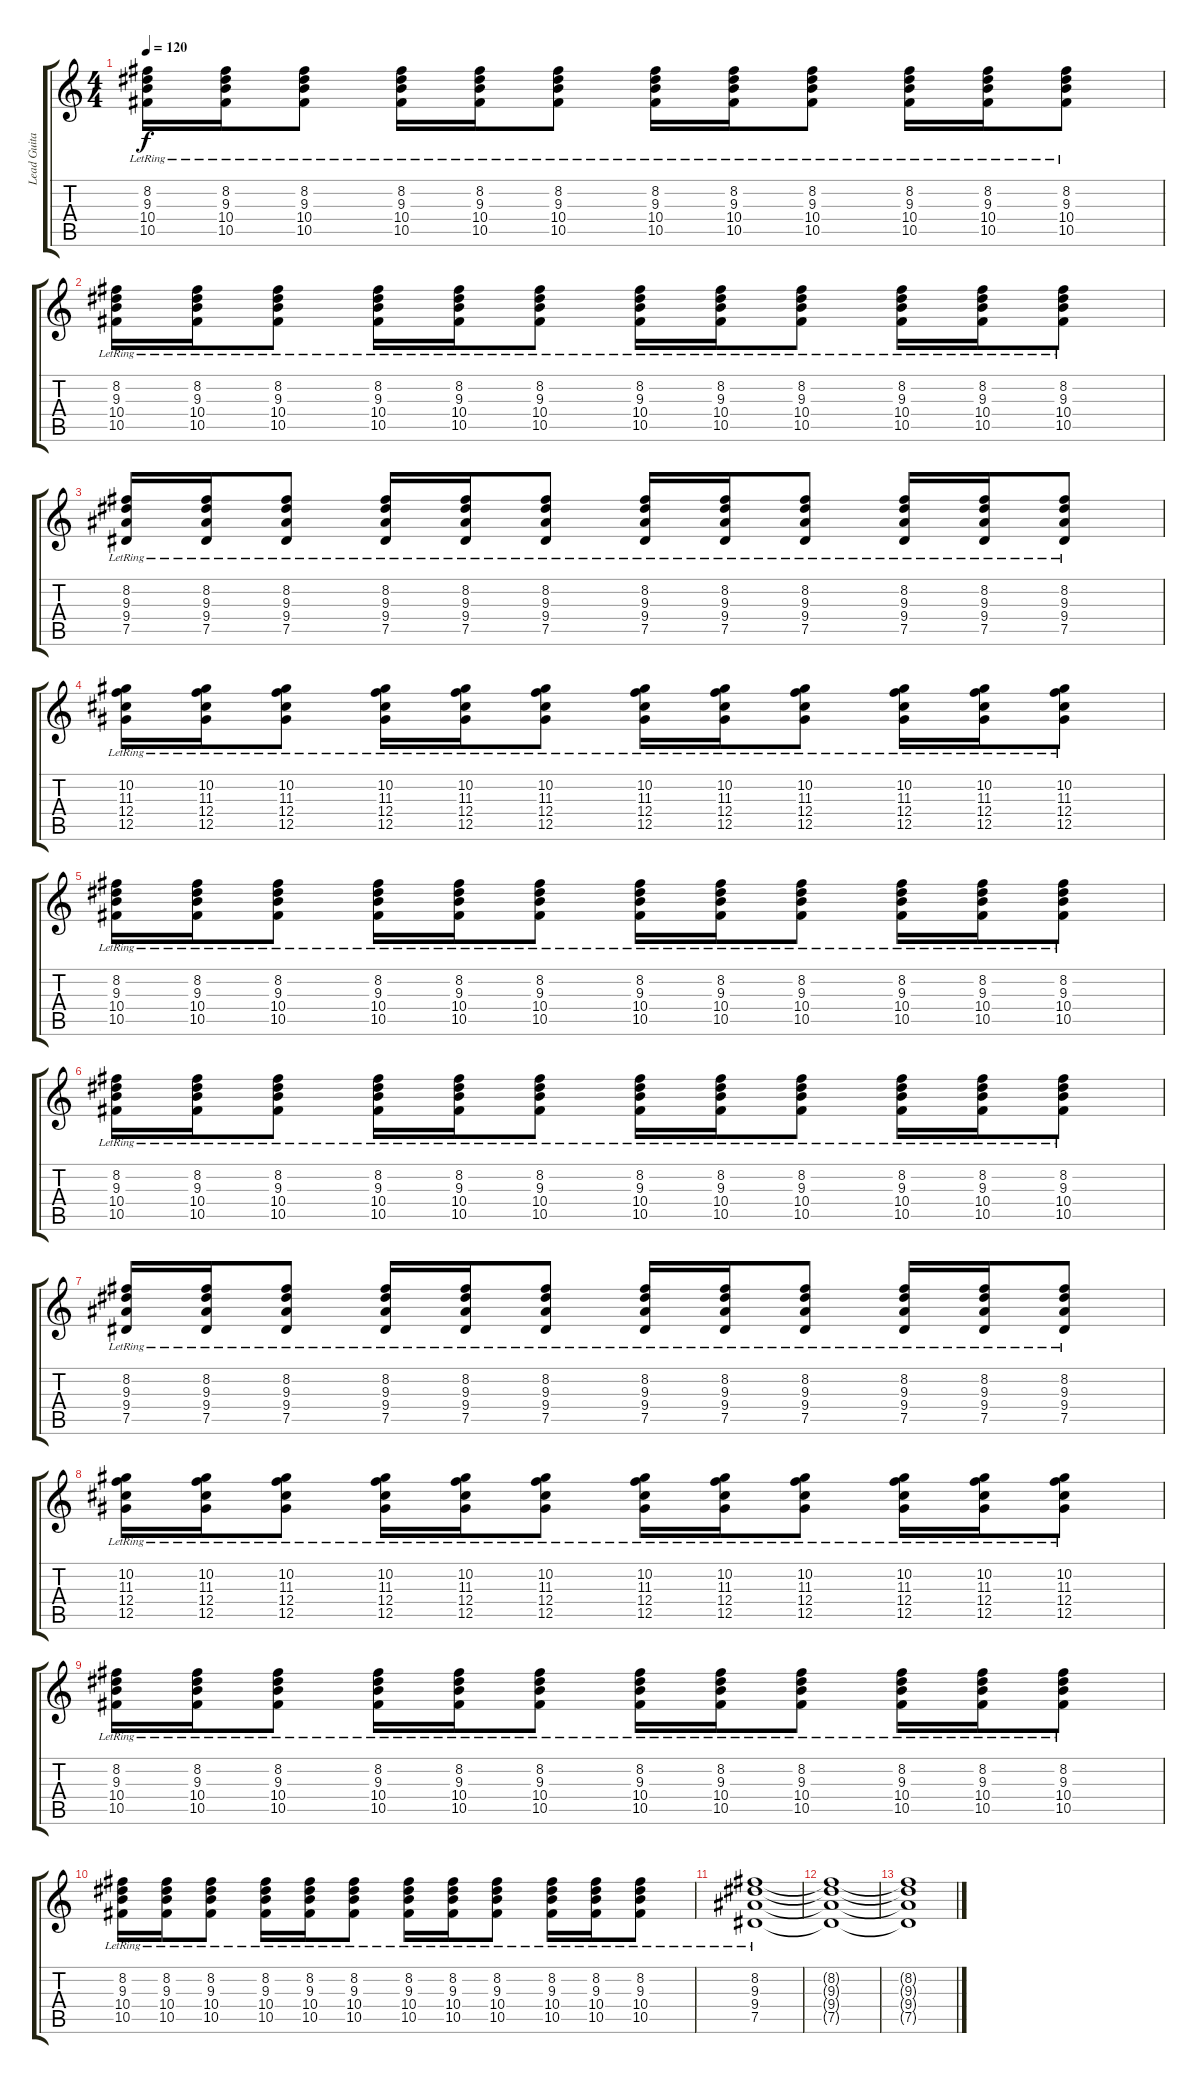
\track ("Lead Guitar" "Lead Guita") {instrument distortionguitar}
\staff {score tabs}
\tuning (Eb4 Bb3 Gb3 Db3 Ab2 Eb2) {hide}
\ts (4 4)
\tempo 120
\clef g2
\ks c
(8.2{lr} 9.3{lr} 10.4{lr} 10.5{lr}).16{dy f} (8.2{lr} 9.3{lr} 10.4{lr} 10.5{lr}).16 (8.2{lr} 9.3{lr} 10.4{lr} 10.5{lr}).8 (8.2{lr} 9.3{lr} 10.4{lr} 10.5{lr}).16 (8.2{lr} 9.3{lr} 10.4{lr} 10.5{lr}).16 (8.2{lr} 9.3{lr} 10.4{lr} 10.5{lr}).8 (8.2{lr} 9.3{lr} 10.4{lr} 10.5{lr}).16 (8.2{lr} 9.3{lr} 10.4{lr} 10.5{lr}).16 (8.2{lr} 9.3{lr} 10.4{lr} 10.5{lr}).8 (8.2{lr} 9.3{lr} 10.4{lr} 10.5{lr}).16 (8.2{lr} 9.3{lr} 10.4{lr} 10.5{lr}).16 (8.2{lr} 9.3{lr} 10.4{lr} 10.5{lr}).8 |
(8.2{lr} 9.3{lr} 10.4{lr} 10.5{lr}).16 (8.2{lr} 9.3{lr} 10.4{lr} 10.5{lr}).16 (8.2{lr} 9.3{lr} 10.4{lr} 10.5{lr}).8 (8.2{lr} 9.3{lr} 10.4{lr} 10.5{lr}).16 (8.2{lr} 9.3{lr} 10.4{lr} 10.5{lr}).16 (8.2{lr} 9.3{lr} 10.4{lr} 10.5{lr}).8 (8.2{lr} 9.3{lr} 10.4{lr} 10.5{lr}).16 (8.2{lr} 9.3{lr} 10.4{lr} 10.5{lr}).16 (8.2{lr} 9.3{lr} 10.4{lr} 10.5{lr}).8 (8.2{lr} 9.3{lr} 10.4{lr} 10.5{lr}).16 (8.2{lr} 9.3{lr} 10.4{lr} 10.5{lr}).16 (8.2{lr} 9.3{lr} 10.4{lr} 10.5{lr}).8 |
(8.2{lr} 9.3{lr} 9.4{lr} 7.5{lr}).16 (8.2{lr} 9.3{lr} 9.4{lr} 7.5{lr}).16 (8.2{lr} 9.3{lr} 9.4{lr} 7.5{lr}).8 (8.2{lr} 9.3{lr} 9.4{lr} 7.5{lr}).16 (8.2{lr} 9.3{lr} 9.4{lr} 7.5{lr}).16 (8.2{lr} 9.3{lr} 9.4{lr} 7.5{lr}).8 (8.2{lr} 9.3{lr} 9.4{lr} 7.5{lr}).16 (8.2{lr} 9.3{lr} 9.4{lr} 7.5{lr}).16 (8.2{lr} 9.3{lr} 9.4{lr} 7.5{lr}).8 (8.2{lr} 9.3{lr} 9.4{lr} 7.5{lr}).16 (8.2{lr} 9.3{lr} 9.4{lr} 7.5{lr}).16 (8.2{lr} 9.3{lr} 9.4{lr} 7.5{lr}).8 |
(10.2{lr} 11.3{lr} 12.4{lr} 12.5{lr}).16 (10.2{lr} 11.3{lr} 12.4{lr} 12.5{lr}).16 (10.2{lr} 11.3{lr} 12.4{lr} 12.5{lr}).8 (10.2{lr} 11.3{lr} 12.4{lr} 12.5{lr}).16 (10.2{lr} 11.3{lr} 12.4{lr} 12.5{lr}).16 (10.2{lr} 11.3{lr} 12.4{lr} 12.5{lr}).8 (10.2{lr} 11.3{lr} 12.4{lr} 12.5{lr}).16 (10.2{lr} 11.3{lr} 12.4{lr} 12.5{lr}).16 (10.2{lr} 11.3{lr} 12.4{lr} 12.5{lr}).8 (10.2{lr} 11.3{lr} 12.4{lr} 12.5{lr}).16 (10.2{lr} 11.3{lr} 12.4{lr} 12.5{lr}).16 (10.2{lr} 11.3{lr} 12.4{lr} 12.5{lr}).8 |
(8.2{lr} 9.3{lr} 10.4{lr} 10.5{lr}).16 (8.2{lr} 9.3{lr} 10.4{lr} 10.5{lr}).16 (8.2{lr} 9.3{lr} 10.4{lr} 10.5{lr}).8 (8.2{lr} 9.3{lr} 10.4{lr} 10.5{lr}).16 (8.2{lr} 9.3{lr} 10.4{lr} 10.5{lr}).16 (8.2{lr} 9.3{lr} 10.4{lr} 10.5{lr}).8 (8.2{lr} 9.3{lr} 10.4{lr} 10.5{lr}).16 (8.2{lr} 9.3{lr} 10.4{lr} 10.5{lr}).16 (8.2{lr} 9.3{lr} 10.4{lr} 10.5{lr}).8 (8.2{lr} 9.3{lr} 10.4{lr} 10.5{lr}).16 (8.2{lr} 9.3{lr} 10.4{lr} 10.5{lr}).16 (8.2{lr} 9.3{lr} 10.4{lr} 10.5{lr}).8 |
(8.2{lr} 9.3{lr} 10.4{lr} 10.5{lr}).16 (8.2{lr} 9.3{lr} 10.4{lr} 10.5{lr}).16 (8.2{lr} 9.3{lr} 10.4{lr} 10.5{lr}).8 (8.2{lr} 9.3{lr} 10.4{lr} 10.5{lr}).16 (8.2{lr} 9.3{lr} 10.4{lr} 10.5{lr}).16 (8.2{lr} 9.3{lr} 10.4{lr} 10.5{lr}).8 (8.2{lr} 9.3{lr} 10.4{lr} 10.5{lr}).16 (8.2{lr} 9.3{lr} 10.4{lr} 10.5{lr}).16 (8.2{lr} 9.3{lr} 10.4{lr} 10.5{lr}).8 (8.2{lr} 9.3{lr} 10.4{lr} 10.5{lr}).16 (8.2{lr} 9.3{lr} 10.4{lr} 10.5{lr}).16 (8.2{lr} 9.3{lr} 10.4{lr} 10.5{lr}).8 |
(8.2{lr} 9.3{lr} 9.4{lr} 7.5{lr}).16 (8.2{lr} 9.3{lr} 9.4{lr} 7.5{lr}).16 (8.2{lr} 9.3{lr} 9.4{lr} 7.5{lr}).8 (8.2{lr} 9.3{lr} 9.4{lr} 7.5{lr}).16 (8.2{lr} 9.3{lr} 9.4{lr} 7.5{lr}).16 (8.2{lr} 9.3{lr} 9.4{lr} 7.5{lr}).8 (8.2{lr} 9.3{lr} 9.4{lr} 7.5{lr}).16 (8.2{lr} 9.3{lr} 9.4{lr} 7.5{lr}).16 (8.2{lr} 9.3{lr} 9.4{lr} 7.5{lr}).8 (8.2{lr} 9.3{lr} 9.4{lr} 7.5{lr}).16 (8.2{lr} 9.3{lr} 9.4{lr} 7.5{lr}).16 (8.2{lr} 9.3{lr} 9.4{lr} 7.5{lr}).8 |
(10.2{lr} 11.3{lr} 12.4{lr} 12.5{lr}).16 (10.2{lr} 11.3{lr} 12.4{lr} 12.5{lr}).16 (10.2{lr} 11.3{lr} 12.4{lr} 12.5{lr}).8 (10.2{lr} 11.3{lr} 12.4{lr} 12.5{lr}).16 (10.2{lr} 11.3{lr} 12.4{lr} 12.5{lr}).16 (10.2{lr} 11.3{lr} 12.4{lr} 12.5{lr}).8 (10.2{lr} 11.3{lr} 12.4{lr} 12.5{lr}).16 (10.2{lr} 11.3{lr} 12.4{lr} 12.5{lr}).16 (10.2{lr} 11.3{lr} 12.4{lr} 12.5{lr}).8 (10.2{lr} 11.3{lr} 12.4{lr} 12.5{lr}).16 (10.2{lr} 11.3{lr} 12.4{lr} 12.5{lr}).16 (10.2{lr} 11.3{lr} 12.4{lr} 12.5{lr}).8 |
(8.2{lr} 9.3{lr} 10.4{lr} 10.5{lr}).16 (8.2{lr} 9.3{lr} 10.4{lr} 10.5{lr}).16 (8.2{lr} 9.3{lr} 10.4{lr} 10.5{lr}).8 (8.2{lr} 9.3{lr} 10.4{lr} 10.5{lr}).16 (8.2{lr} 9.3{lr} 10.4{lr} 10.5{lr}).16 (8.2{lr} 9.3{lr} 10.4{lr} 10.5{lr}).8 (8.2{lr} 9.3{lr} 10.4{lr} 10.5{lr}).16 (8.2{lr} 9.3{lr} 10.4{lr} 10.5{lr}).16 (8.2{lr} 9.3{lr} 10.4{lr} 10.5{lr}).8 (8.2{lr} 9.3{lr} 10.4{lr} 10.5{lr}).16 (8.2{lr} 9.3{lr} 10.4{lr} 10.5{lr}).16 (8.2{lr} 9.3{lr} 10.4{lr} 10.5{lr}).8 |
(8.2{lr} 9.3{lr} 10.4{lr} 10.5{lr}).16 (8.2{lr} 9.3{lr} 10.4{lr} 10.5{lr}).16 (8.2{lr} 9.3{lr} 10.4{lr} 10.5{lr}).8 (8.2{lr} 9.3{lr} 10.4{lr} 10.5{lr}).16 (8.2{lr} 9.3{lr} 10.4{lr} 10.5{lr}).16 (8.2{lr} 9.3{lr} 10.4{lr} 10.5{lr}).8 (8.2{lr} 9.3{lr} 10.4{lr} 10.5{lr}).16 (8.2{lr} 9.3{lr} 10.4{lr} 10.5{lr}).16 (8.2{lr} 9.3{lr} 10.4{lr} 10.5{lr}).8 (8.2{lr} 9.3{lr} 10.4{lr} 10.5{lr}).16 (8.2{lr} 9.3{lr} 10.4{lr} 10.5{lr}).16 (8.2{lr} 9.3{lr} 10.4{lr} 10.5{lr}).8 |
(8.2{lr} 9.3{lr} 9.4{lr} 7.5{lr}).1 |
(8.2{t} 9.3{t} 9.4{t} 7.5{t}).1 |
(8.2{t} 9.3{t} 9.4{t} 7.5{t}).1
